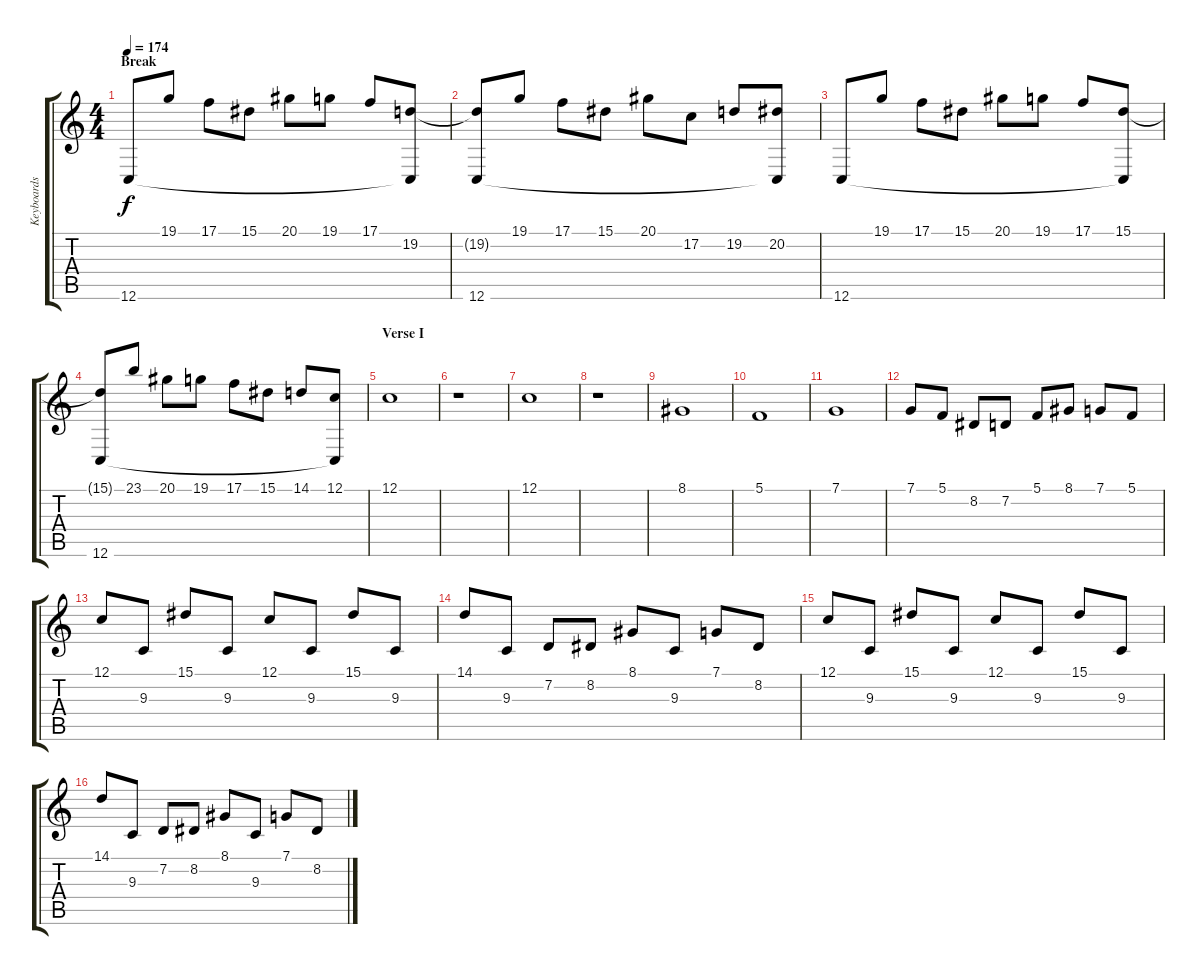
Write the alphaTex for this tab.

\track ("Keyboards" "Keyboards") {instrument musicbox}
\staff {score tabs}
\tuning (C4 G3 Eb3 Bb2 F2 C2) {hide}
\ts (4 4)
\section ("" "Break")
\tempo 174
\clef g2
\ks c
12.6.8{dy f} 19.1.8 17.1.8 15.1.8 20.1.8 19.1.8 17.1.8 (19.2 12.6{t}).8 |
(19.2{t} 12.6).8 19.1.8 17.1.8 15.1.8 20.1.8 17.2.8 19.2.8 (20.2 12.6{t}).8 |
12.6.8 19.1.8 17.1.8 15.1.8 20.1.8 19.1.8 17.1.8 (15.1 12.6{t}).8 |
(15.1{t} 12.6).8 23.1.8 20.1.8 19.1.8 17.1.8 15.1.8 14.1.8 (12.1 12.6{t}).8 |
\section ("" "Verse I")
12.1.1 |
r.1 |
12.1.1 |
r.1 |
8.1.1 |
5.1.1 |
7.1.1 |
7.1.8 5.1.8 8.2.8 7.2.8 5.1.8 8.1.8 7.1.8 5.1.8 |
12.1.8 9.3.8 15.1.8 9.3.8 12.1.8 9.3.8 15.1.8 9.3.8 |
14.1.8 9.3.8 7.2.8 8.2.8 8.1.8 9.3.8 7.1.8 8.2.8 |
12.1.8 9.3.8 15.1.8 9.3.8 12.1.8 9.3.8 15.1.8 9.3.8 |
14.1.8 9.3.8 7.2.8 8.2.8 8.1.8 9.3.8 7.1.8 8.2.8
